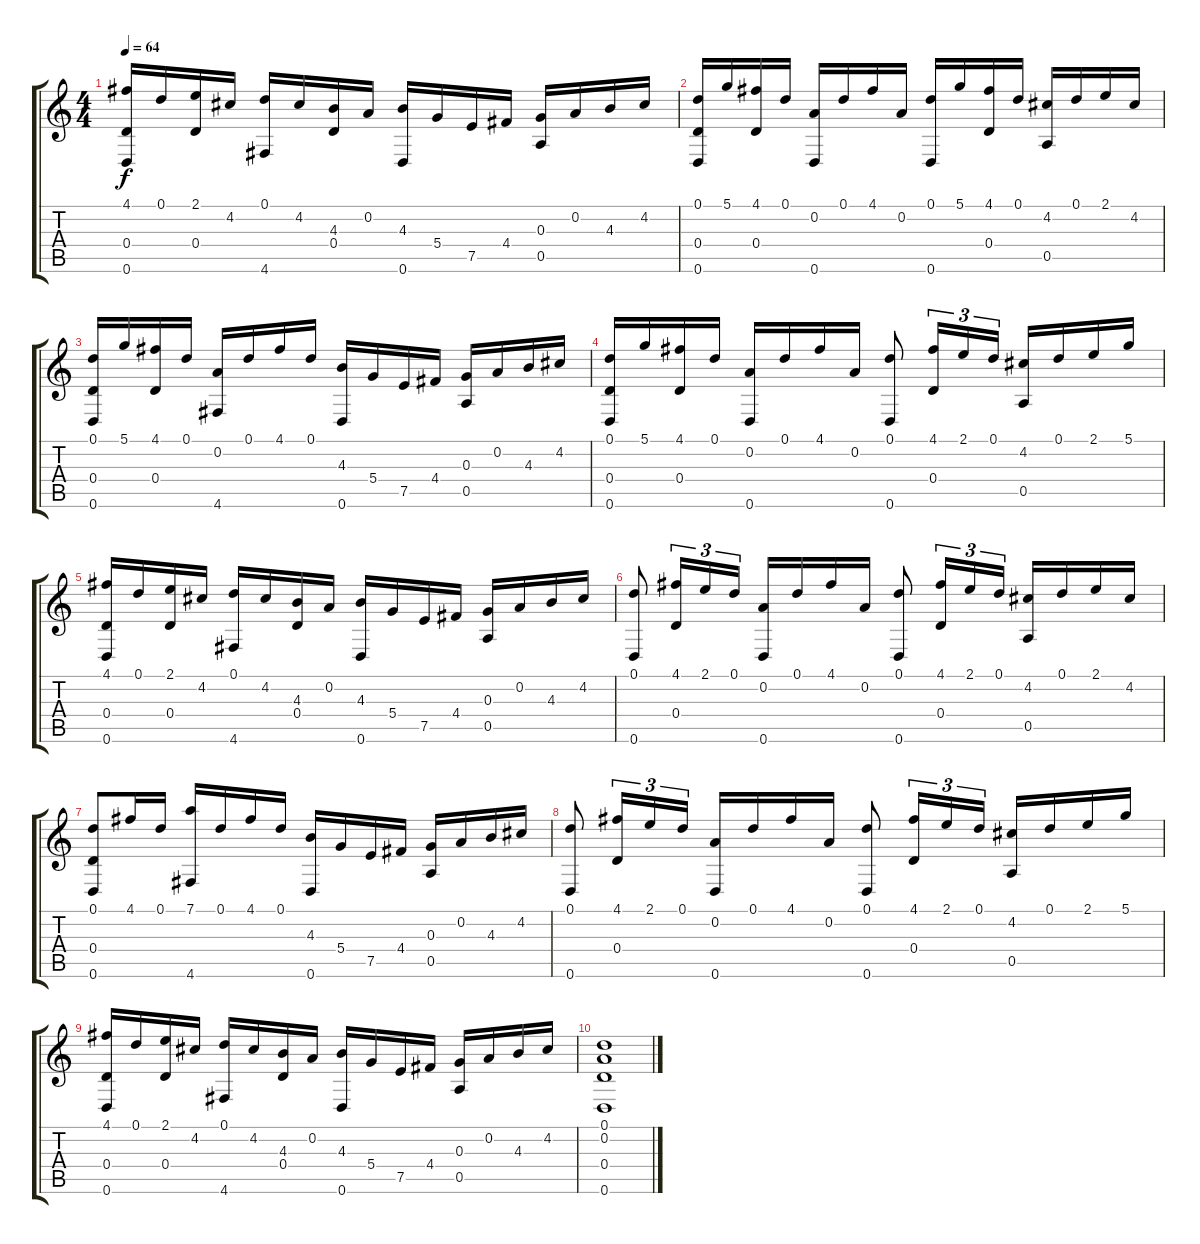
\track "" {instrument acousticguitarsteel}
\staff {score tabs}
\tuning (D4 A3 G3 D3 A2 D2) {hide}
\ts (4 4)
\tempo 64
\clef g2
\ks c
(4.1 0.4 0.6).16{dy f} 0.1.16 (2.1 0.4).16 4.2.16 (0.1 4.6).16 4.2.16 (4.3 0.4).16 0.2.16 (4.3 0.6).16 5.4.16 7.5.16 4.4.16 (0.3 0.5).16 0.2.16 4.3.16 4.2.16 |
(0.1 0.4 0.6).16 5.1.16 (4.1 0.4).16 0.1.16 (0.2 0.6).16 0.1.16 4.1.16 0.2.16 (0.1 0.6).16 5.1.16 (4.1 0.4).16 0.1.16 (4.2 0.5).16 0.1.16 2.1.16 4.2.16 |
(0.1 0.4 0.6).16 5.1.16 (4.1 0.4).16 0.1.16 (0.2 4.6).16 0.1.16 4.1.16 0.1.16 (4.3 0.6).16 5.4.16 7.5.16 4.4.16 (0.3 0.5).16 0.2.16 4.3.16 4.2.16 |
(0.1 0.4 0.6).16 5.1.16 (4.1 0.4).16 0.1.16 (0.2 0.6).16 0.1.16 4.1.16 0.2.16 (0.1 0.6).8 (4.1 0.4).16{tu (3 2)} 2.1.16{tu (3 2)} 0.1.16{tu (3 2)} (4.2 0.5).16 0.1.16 2.1.16 5.1.16 |
(4.1 0.4 0.6).16 0.1.16 (2.1 0.4).16 4.2.16 (0.1 4.6).16 4.2.16 (4.3 0.4).16 0.2.16 (4.3 0.6).16 5.4.16 7.5.16 4.4.16 (0.3 0.5).16 0.2.16 4.3.16 4.2.16 |
(0.1 0.6).8 (4.1 0.4).16{tu (3 2)} 2.1.16{tu (3 2)} 0.1.16{tu (3 2)} (0.2 0.6).16 0.1.16 4.1.16 0.2.16 (0.1 0.6).8 (4.1 0.4).16{tu (3 2)} 2.1.16{tu (3 2)} 0.1.16{tu (3 2)} (4.2 0.5).16 0.1.16 2.1.16 4.2.16 |
(0.1 0.4 0.6).8 4.1.16 0.1.16 (7.1 4.6).16 0.1.16 4.1.16 0.1.16 (4.3 0.6).16 5.4.16 7.5.16 4.4.16 (0.3 0.5).16 0.2.16 4.3.16 4.2.16 |
(0.1 0.6).8 (4.1 0.4).16{tu (3 2)} 2.1.16{tu (3 2)} 0.1.16{tu (3 2)} (0.2 0.6).16 0.1.16 4.1.16 0.2.16 (0.1 0.6).8 (4.1 0.4).16{tu (3 2)} 2.1.16{tu (3 2)} 0.1.16{tu (3 2)} (4.2 0.5).16 0.1.16 2.1.16 5.1.16 |
(4.1 0.4 0.6).16 0.1.16 (2.1 0.4).16 4.2.16 (0.1 4.6).16 4.2.16 (4.3 0.4).16 0.2.16 (4.3 0.6).16 5.4.16 7.5.16 4.4.16 (0.3 0.5).16 0.2.16 4.3.16 4.2.16 |
(0.1 0.2 0.4 0.6).1
